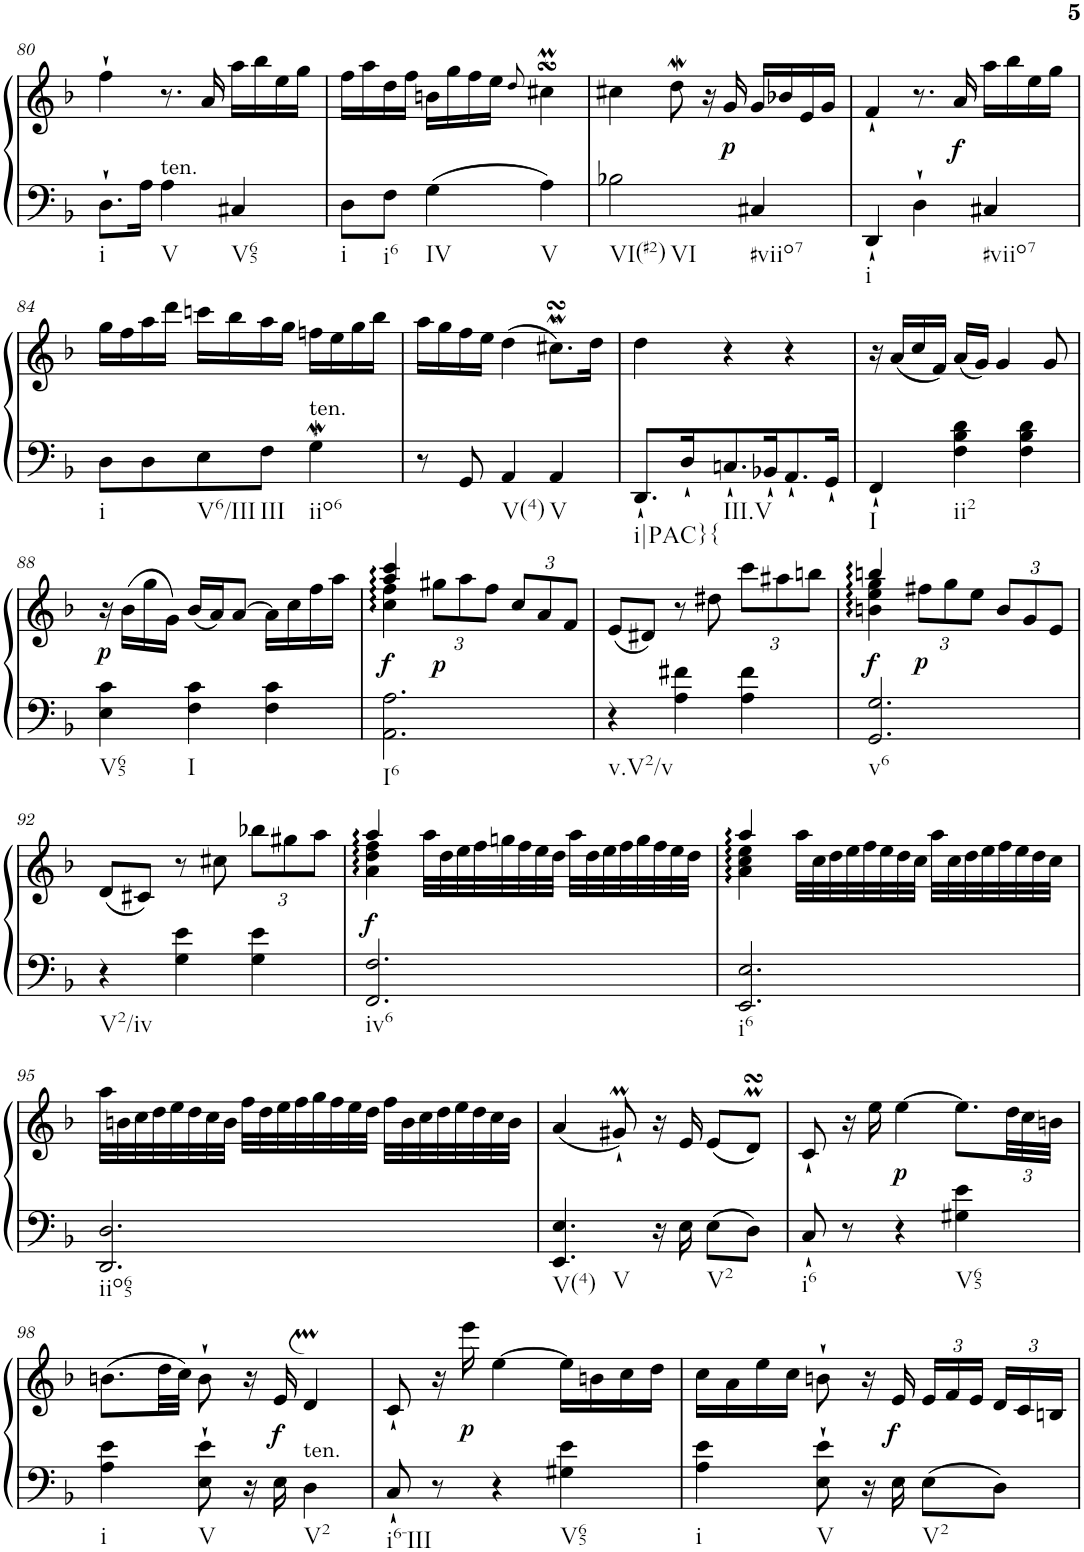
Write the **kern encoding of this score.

**kern	**kern	**dynam
*part1	*part1	*part1
*staff2	*staff1	*staff1/2
*I"Harpsichord	*	*
*I'Hch.	*	*
!!LO:PB:g=z
*clefF4	*clefG2	*
*k[b-]	*k[b-]	*
*M3/4	*M3/4	*
=80	=80	=80
8.D`\L	4ff`\	.
16A\Jk	.	.
!LO:TX:a:t=ten.	!	!
4A\	8.r	.
.	16a/	.
4C#X/	16aa\LL	.
.	16bb-\	.
.	16ee\	.
.	16gg\JJ	.
=81	=81	=81
8D\L	16ff\LL	.
.	16aa\	.
8F\J	16dd\	.
.	16ff\JJ	.
4G\	16bn\LL	.
.	16gg\	.
.	16ff\	.
.	16ee\JJ	.
.	8qdd/	.
4A\	4cc#XsSsSm\	.
=82	=82	=82
2B-X\	4cc#X\	.
.	8ddW\	.
.	16r	.
!	!	!LO:DY:b
.	16g/	p
4C#X/	16g/LL	.
.	16b-X/	.
.	16e/	.
.	16g/JJ	.
=83	=83	=83
4DD`/	4f`/	.
4D`\	8.r	.
!	!	!LO:DY:b
.	16a/	f
4C#X/	16aa\LL	.
.	16bb-\	.
.	16ee\	.
.	16gg\JJ	.
!!LO:LB:g=z
=84	=84	=84
8D\L	16gg\LL	.
.	16ff\	.
8D\	16aa\	.
.	16ddd\JJ	.
8E\	16cccn\LL	.
.	16bb-\	.
8F\J	16aa\	.
.	16gg\JJ	.
!LO:TX:a:t=ten.	!	!
4GW\	16ffn\LL	.
.	16ee\	.
.	16gg\	.
.	16bb-\JJ	.
=85	=85	=85
8r	16aa\LL	.
.	16gg\	.
8GG/	16ff\	.
.	16ee\JJ	.
4AA/	(>4dd\	.
4AA/	8.cc#XmsSsS\L)	.
.	16dd\Jk	.
=86	=86	=86
8.DD`/L	4dd\	.
16D`/K	.	.
8.Cn`/	4r	.
16BB-X`/K	.	.
8.AA`/	4r	.
16GG`/Jk	.	.
=87	=87	=87
4FF`/	16r	.
.	(<16a/LL	.
.	16cc/	.
.	16f/JJ)	.
4F\ 4B-\ 4d\	(<16a/LL	.
.	16g/JJ)	.
.	4g/	.
4F\ 4B-\ 4d\	.	.
.	8g/	.
!!LO:LB:g=z
=88	=88	=88
!	!	!LO:DY:b
4E\ 4c\	16r	p
.	(>16b-\LL	.
.	16gg\	.
.	16g\JJ)	.
4F\ 4c\	(<16b-/LL	.
.	16a/J)	.
.	[8a/J	.
4F\ 4c\	16a\LL]	.
.	16cc\	.
.	16ff\	.
.	16aa\JJ	.
=89	=89	=89
*	*^	*
!	!	!	!LO:DY:b
2.AA\ 2.A\	4aa/ 4ccc/	4cc\ 4ff\	f
*	*	*Xbrackettup	*
!	!	!	!LO:DY:b
.	2ryy	12gg#X\L	p
.	.	12aa\	.
.	.	12ff\J	.
.	.	12cc/L	.
.	.	12a/	.
.	.	12f/J	.
*	*v	*v	*
=90	=90	=90
4r	(<8e/L	.
.	8d#X/J)	.
4A\ 4f#X\	8r	.
.	8dd#X\	.
4A\ 4f#\	12ccc\L	.
.	12aa#X\	.
.	12bbn\J	.
=91	=91	=91
*	*^	*
!	!	!	!LO:DY:b
2.GG/ 2.G/	4bbn/	4bn\ 4ee\ 4gg\	f
!	!	!	!LO:DY:b
.	2ryy	12ff#X\L	p
.	.	12gg\	.
.	.	12ee\J	.
.	.	12b/L	.
.	.	12g/	.
.	.	12e/J	.
*	*v	*v	*
!!LO:LB:g=z
=92	=92	=92
4r	(<8d/L	.
.	8c#X/J)	.
4G\ 4e\	8r	.
.	8cc#X\	.
4G\ 4e\	12bb-X\L	.
.	12gg#X\	.
.	12aa\J	.
=93	=93	=93
*	*^	*
!	!	!	!LO:DY:b
2.FF/ 2.F/	4aa/	4a\ 4dd\ 4ff\	f
.	2ryy	32aa\LLL	.
.	.	32dd\	.
.	.	32ee\	.
.	.	32ff\	.
.	.	32ggn\	.
.	.	32ff\	.
.	.	32ee\	.
.	.	32dd\JJJ	.
.	.	32aa\LLL	.
.	.	32dd\	.
.	.	32ee\	.
.	.	32ff\	.
.	.	32gg\	.
.	.	32ff\	.
.	.	32ee\	.
.	.	32dd\JJJ	.
=94	=94	=94	=94
2.EE/ 2.E/	4aa/	4a\ 4cc\ 4ee\	.
.	32aa\LLL	2ryy	.
.	32cc\	.	.
.	32dd\	.	.
.	32ee\	.	.
.	32ff\	.	.
.	32ee\	.	.
.	32dd\	.	.
.	32cc\JJJ	.	.
.	32aa\LLL	.	.
.	32cc\	.	.
.	32dd\	.	.
.	32ee\	.	.
.	32ff\	.	.
.	32ee\	.	.
.	32dd\	.	.
.	32cc\JJJ	.	.
*	*v	*v	*
!!LO:LB:g=z
=95	=95	=95
2.DD/ 2.D/	32aa\LLL	.
.	32bn\	.
.	32cc\	.
.	32dd\	.
.	32ee\	.
.	32dd\	.
.	32cc\	.
.	32b\JJJ	.
.	32ff\LLL	.
.	32dd\	.
.	32ee\	.
.	32ff\	.
.	32gg\	.
.	32ff\	.
.	32ee\	.
.	32dd\JJJ	.
.	32ff\LLL	.
.	32b\	.
.	32cc\	.
.	32dd\	.
.	32ee\	.
.	32dd\	.
.	32cc\	.
.	32b\JJJ	.
=96	=96	=96
4.EE/ 4.E/	(<4a/	.
.	8g#Xm`/)	.
16r	16r	.
16E\	16e/	.
8E\L	(<8e/L	.
8D\J	8dMsSSS/J)	.
=97	=97	=97
8C`/	8c`/	.
8r	16r	.
.	16ee\	.
!	!	!LO:DY:b
4r	[4ee\	p
4G#X\ 4e\	8.ee\L]	.
.	48dd\LL	.
.	48cc\	.
.	48bn\JJJ	.
!!LO:LB:g=z
=98	=98	=98
4A\ 4e\	(>8.bn\L	.
.	32dd\LL	.
.	32cc\JJJ)	.
8E\` 8e\`	8b`\	.
16r	16r	.
!	!	!LO:DY:b
16E\	16e/	f
!LO:TX:a:t=ten.	!	!
4D\	4dM/	.
=99	=99	=99
8C`/	8c`/	.
8r	16r	.
!	!	!LO:DY:b
.	16eee\	p
4r	[4ee\	.
4G#X\ 4e\	16ee\LL]	.
.	16bn\	.
.	16cc\	.
.	16dd\JJ	.
=100	=100	=100
4A\ 4e\	16cc\LL	.
.	16a\	.
.	16ee\	.
.	16cc\JJ	.
8E\` 8e\`	8bn`\	.
16r	16r	.
!	!	!LO:DY:b
16E\	16e/	f
8E\L	24e/LL	.
.	24f/	.
.	24e/JJ	.
8D\J	24d/LL	.
.	24c/	.
.	24Bn/JJ	.
=	=	=
*-	*-	*-
